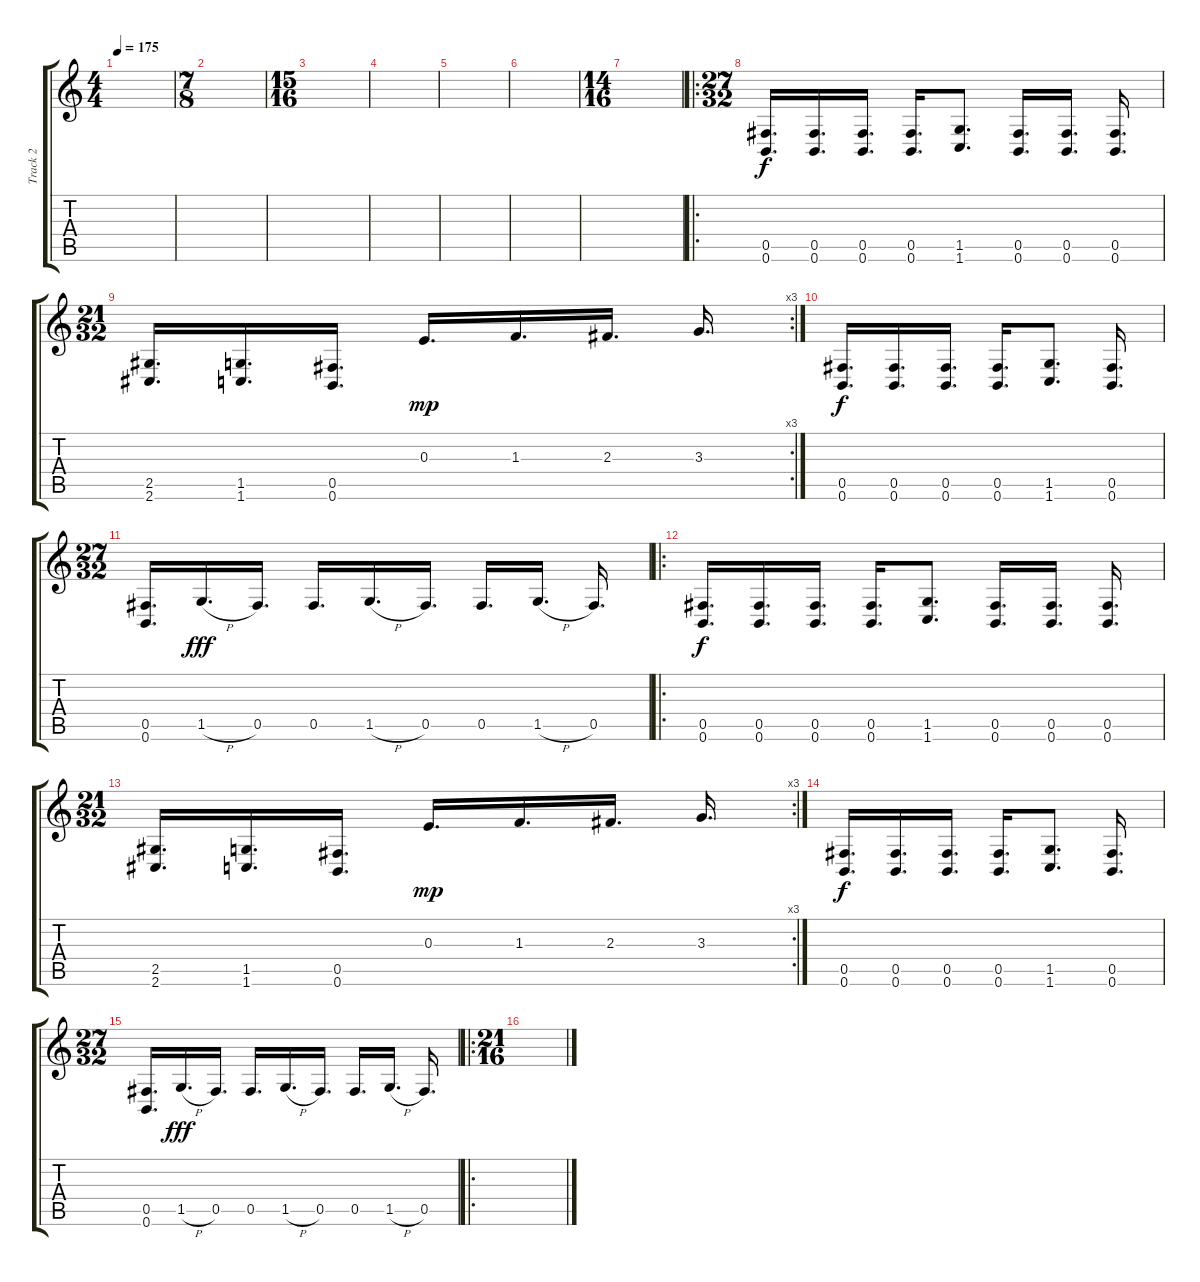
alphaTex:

\track ("Track 2" "Track 2") {instrument distortionguitar}
\staff {score tabs}
\tuning (Db4 Ab3 E3 B2 Gb2 B1) {hide}
\ts (4 4)
\tempo 175
\clef g2
\ks c
|
\ts (7 8)
|
\ts (15 16)
|
|
|
|
\ts (14 16)
|
\ro
\ts (27 32)
(0.5 0.6).16{d} (0.5 0.6).16{d} (0.5 0.6).16{d} (0.5 0.6).16{d} (1.5 1.6).8{d} (0.5 0.6).16{d} (0.5 0.6).16{d} (0.5 0.6).16{d} |
\rc 3
\ts (21 32)
(2.5 2.6).16{d} (1.5 1.6).16{d} (0.5 0.6).16{d} 0.3.16{d dy mp} 1.3.16{d} 2.3.16{d} 3.3.16{d} |
(0.5 0.6).16{d dy f} (0.5 0.6).16{d} (0.5 0.6).16{d} (0.5 0.6).16{d} (1.5 1.6).8{d} (0.5 0.6).16{d} |
\ts (27 32)
(0.5 0.6).16{d} 1.5{h}.16{d dy fff} 0.5.16{d} 0.5.16{d} 1.5{h}.16{d} 0.5.16{d} 0.5.16{d} 1.5{h}.16{d} 0.5.16{d} |
\ro
(0.5 0.6).16{d dy f} (0.5 0.6).16{d} (0.5 0.6).16{d} (0.5 0.6).16{d} (1.5 1.6).8{d} (0.5 0.6).16{d} (0.5 0.6).16{d} (0.5 0.6).16{d} |
\rc 3
\ts (21 32)
(2.5 2.6).16{d} (1.5 1.6).16{d} (0.5 0.6).16{d} 0.3.16{d dy mp} 1.3.16{d} 2.3.16{d} 3.3.16{d} |
(0.5 0.6).16{d dy f} (0.5 0.6).16{d} (0.5 0.6).16{d} (0.5 0.6).16{d} (1.5 1.6).8{d} (0.5 0.6).16{d} |
\ts (27 32)
(0.5 0.6).16{d} 1.5{h}.16{d dy fff} 0.5.16{d} 0.5.16{d} 1.5{h}.16{d} 0.5.16{d} 0.5.16{d} 1.5{h}.16{d} 0.5.16{d} |
\ro
\ts (21 16)
